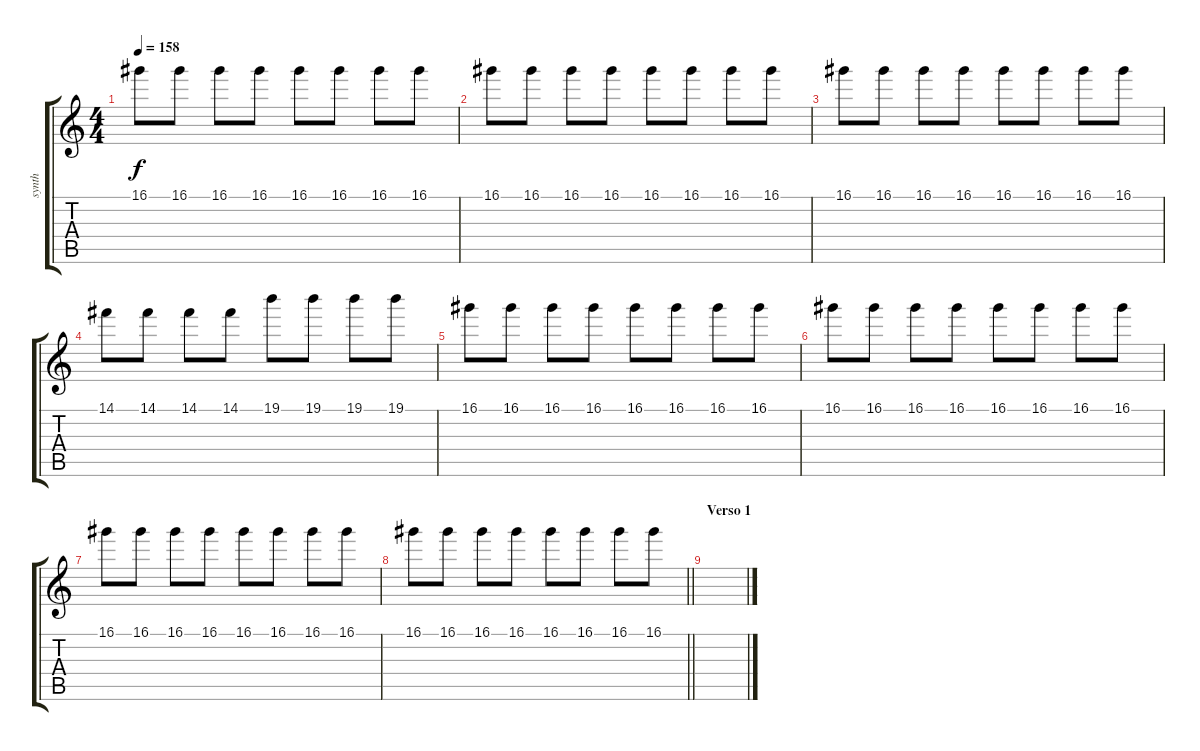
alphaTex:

\track ("synth" "synth") {instrument electricguitarjazz}
\staff {score tabs}
\tuning (E4 B3 G3 D3 A2 E2) {hide}
\ts (4 4)
\tempo 158
\clef g2
\ks c
16.1.8{dy f} 16.1.8 16.1.8 16.1.8 16.1.8 16.1.8 16.1.8 16.1.8 |
16.1.8 16.1.8 16.1.8 16.1.8 16.1.8 16.1.8 16.1.8 16.1.8 |
16.1.8 16.1.8 16.1.8 16.1.8 16.1.8 16.1.8 16.1.8 16.1.8 |
14.1.8 14.1.8 14.1.8 14.1.8 19.1.8 19.1.8 19.1.8 19.1.8 |
16.1.8 16.1.8 16.1.8 16.1.8 16.1.8 16.1.8 16.1.8 16.1.8 |
16.1.8 16.1.8 16.1.8 16.1.8 16.1.8 16.1.8 16.1.8 16.1.8 |
16.1.8 16.1.8 16.1.8 16.1.8 16.1.8 16.1.8 16.1.8 16.1.8 |
\barLineRight lightlight
16.1.8 16.1.8 16.1.8 16.1.8 16.1.8 16.1.8 16.1.8 16.1.8 |
\section ("" "Verso 1")
